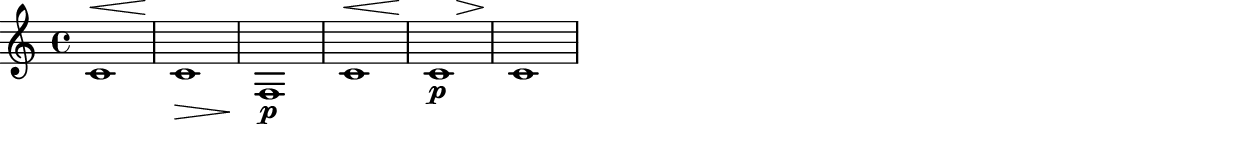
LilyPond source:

%% Generated by lilypond-book
%% Options: [exampleindent=10.16\mm,indent=0\mm,line-width=160\mm,paper-height=845.047\pt,paper-width=597.508\pt,papersize='(cons (* 597.508 pt) (* 845.047 pt))]
\include "lilypond-book-preamble.ly"


% ****************************************************************
% Start cut-&-pastable-section
% ****************************************************************

#(ly:set-option 'eps-box-padding 3.000000)



\paper {
  #(set-paper-size '(cons (* 597.508 pt) (* 845.047 pt)))
  indent = 0\mm
  line-width = 160\mm
  % offset the left padding, also add 1mm as lilypond creates cropped
  % images with a little space on the right
  line-width = #(- line-width (* mm  3.000000) (* mm 1))
}

\layout {
  
}




% ****************************************************************
% ly snippet:
% ****************************************************************
\sourcefilename "/lilypond-2.25.16/input/regression/dynamics-alignment-autobreak.ly"
\sourcefileline 0
\version "2.19.21"

\header {
  texidoc = "If a dynamic has an explicit direction that differs from the 
dynamic line spanner's direction, automatically break the dynamic line spanner.
"
}

\relative {
  c'1^\<
  c1_\>
  f,1\p

  c'1^\<
  c1_\p^\>
  c1\!
}



% ****************************************************************
% end ly snippet
% ****************************************************************
